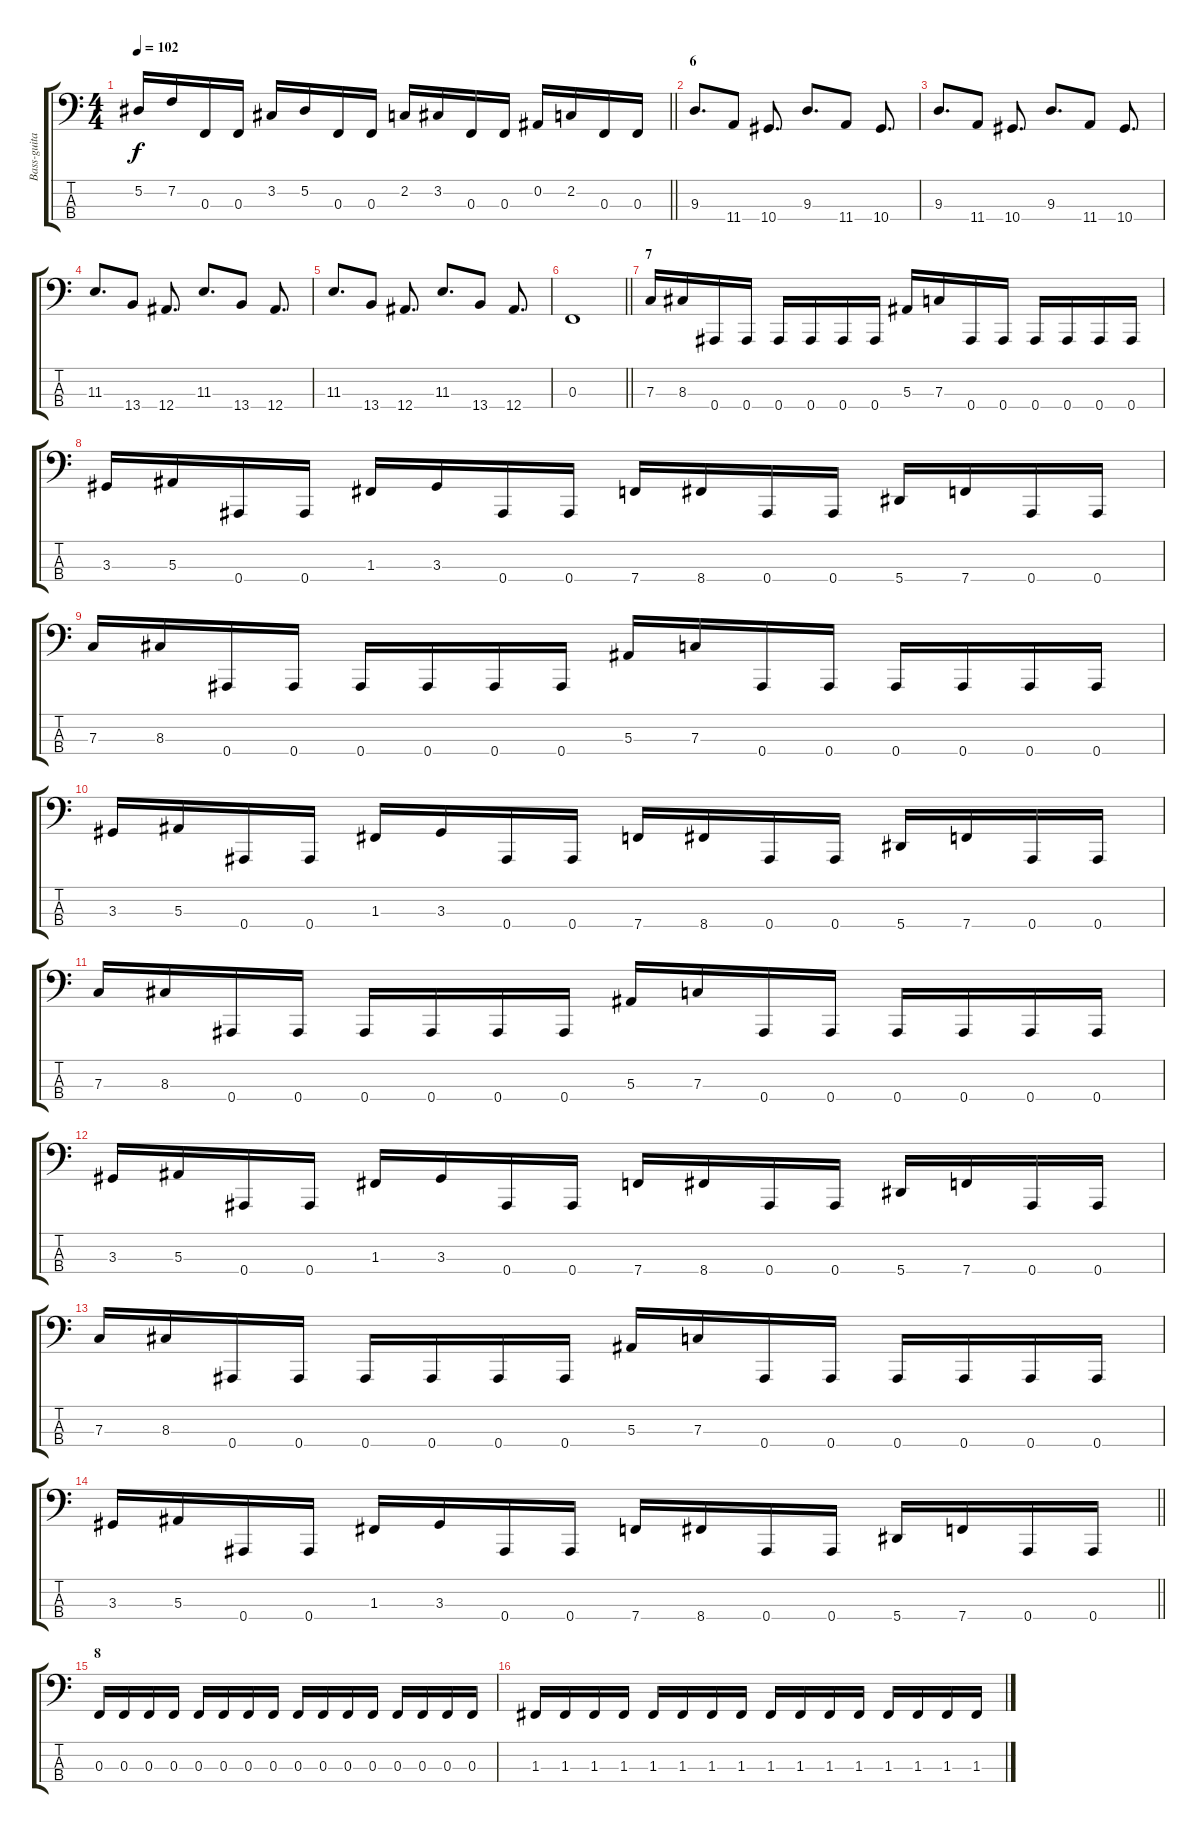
\track ("Bass-guitar" "Bass-guita") {instrument electricbasspick}
\staff {score tabs}
\tuning (Eb2 Bb1 F1 Bb0) {hide}
\ts (4 4)
\tempo 102
\clef f4
\barLineRight lightlight
\ks c
5.2.16{dy f} 7.2.16 0.3.16 0.3.16 3.2.16 5.2.16 0.3.16 0.3.16 2.2.16 3.2.16 0.3.16 0.3.16 0.2.16 2.2.16 0.3.16 0.3.16 |
\section ("" "6")
9.3.8{d} 11.4.8 10.4.8{d} 9.3.8{d} 11.4.8 10.4.8{d} |
9.3.8{d} 11.4.8 10.4.8{d} 9.3.8{d} 11.4.8 10.4.8{d} |
11.3.8{d} 13.4.8 12.4.8{d} 11.3.8{d} 13.4.8 12.4.8{d} |
11.3.8{d} 13.4.8 12.4.8{d} 11.3.8{d} 13.4.8 12.4.8{d} |
\barLineRight lightlight
0.3.1 |
\section ("" "7")
7.3.16 8.3.16 0.4.16 0.4.16 0.4.16 0.4.16 0.4.16 0.4.16 5.3.16 7.3.16 0.4.16 0.4.16 0.4.16 0.4.16 0.4.16 0.4.16 |
3.3.16 5.3.16 0.4.16 0.4.16 1.3.16 3.3.16 0.4.16 0.4.16 7.4.16 8.4.16 0.4.16 0.4.16 5.4.16 7.4.16 0.4.16 0.4.16 |
7.3.16 8.3.16 0.4.16 0.4.16 0.4.16 0.4.16 0.4.16 0.4.16 5.3.16 7.3.16 0.4.16 0.4.16 0.4.16 0.4.16 0.4.16 0.4.16 |
3.3.16 5.3.16 0.4.16 0.4.16 1.3.16 3.3.16 0.4.16 0.4.16 7.4.16 8.4.16 0.4.16 0.4.16 5.4.16 7.4.16 0.4.16 0.4.16 |
7.3.16 8.3.16 0.4.16 0.4.16 0.4.16 0.4.16 0.4.16 0.4.16 5.3.16 7.3.16 0.4.16 0.4.16 0.4.16 0.4.16 0.4.16 0.4.16 |
3.3.16 5.3.16 0.4.16 0.4.16 1.3.16 3.3.16 0.4.16 0.4.16 7.4.16 8.4.16 0.4.16 0.4.16 5.4.16 7.4.16 0.4.16 0.4.16 |
7.3.16 8.3.16 0.4.16 0.4.16 0.4.16 0.4.16 0.4.16 0.4.16 5.3.16 7.3.16 0.4.16 0.4.16 0.4.16 0.4.16 0.4.16 0.4.16 |
\barLineRight lightlight
3.3.16 5.3.16 0.4.16 0.4.16 1.3.16 3.3.16 0.4.16 0.4.16 7.4.16 8.4.16 0.4.16 0.4.16 5.4.16 7.4.16 0.4.16 0.4.16 |
\section ("" "8")
0.3.16 0.3.16 0.3.16 0.3.16 0.3.16 0.3.16 0.3.16 0.3.16 0.3.16 0.3.16 0.3.16 0.3.16 0.3.16 0.3.16 0.3.16 0.3.16 |
1.3.16 1.3.16 1.3.16 1.3.16 1.3.16 1.3.16 1.3.16 1.3.16 1.3.16 1.3.16 1.3.16 1.3.16 1.3.16 1.3.16 1.3.16 1.3.16
